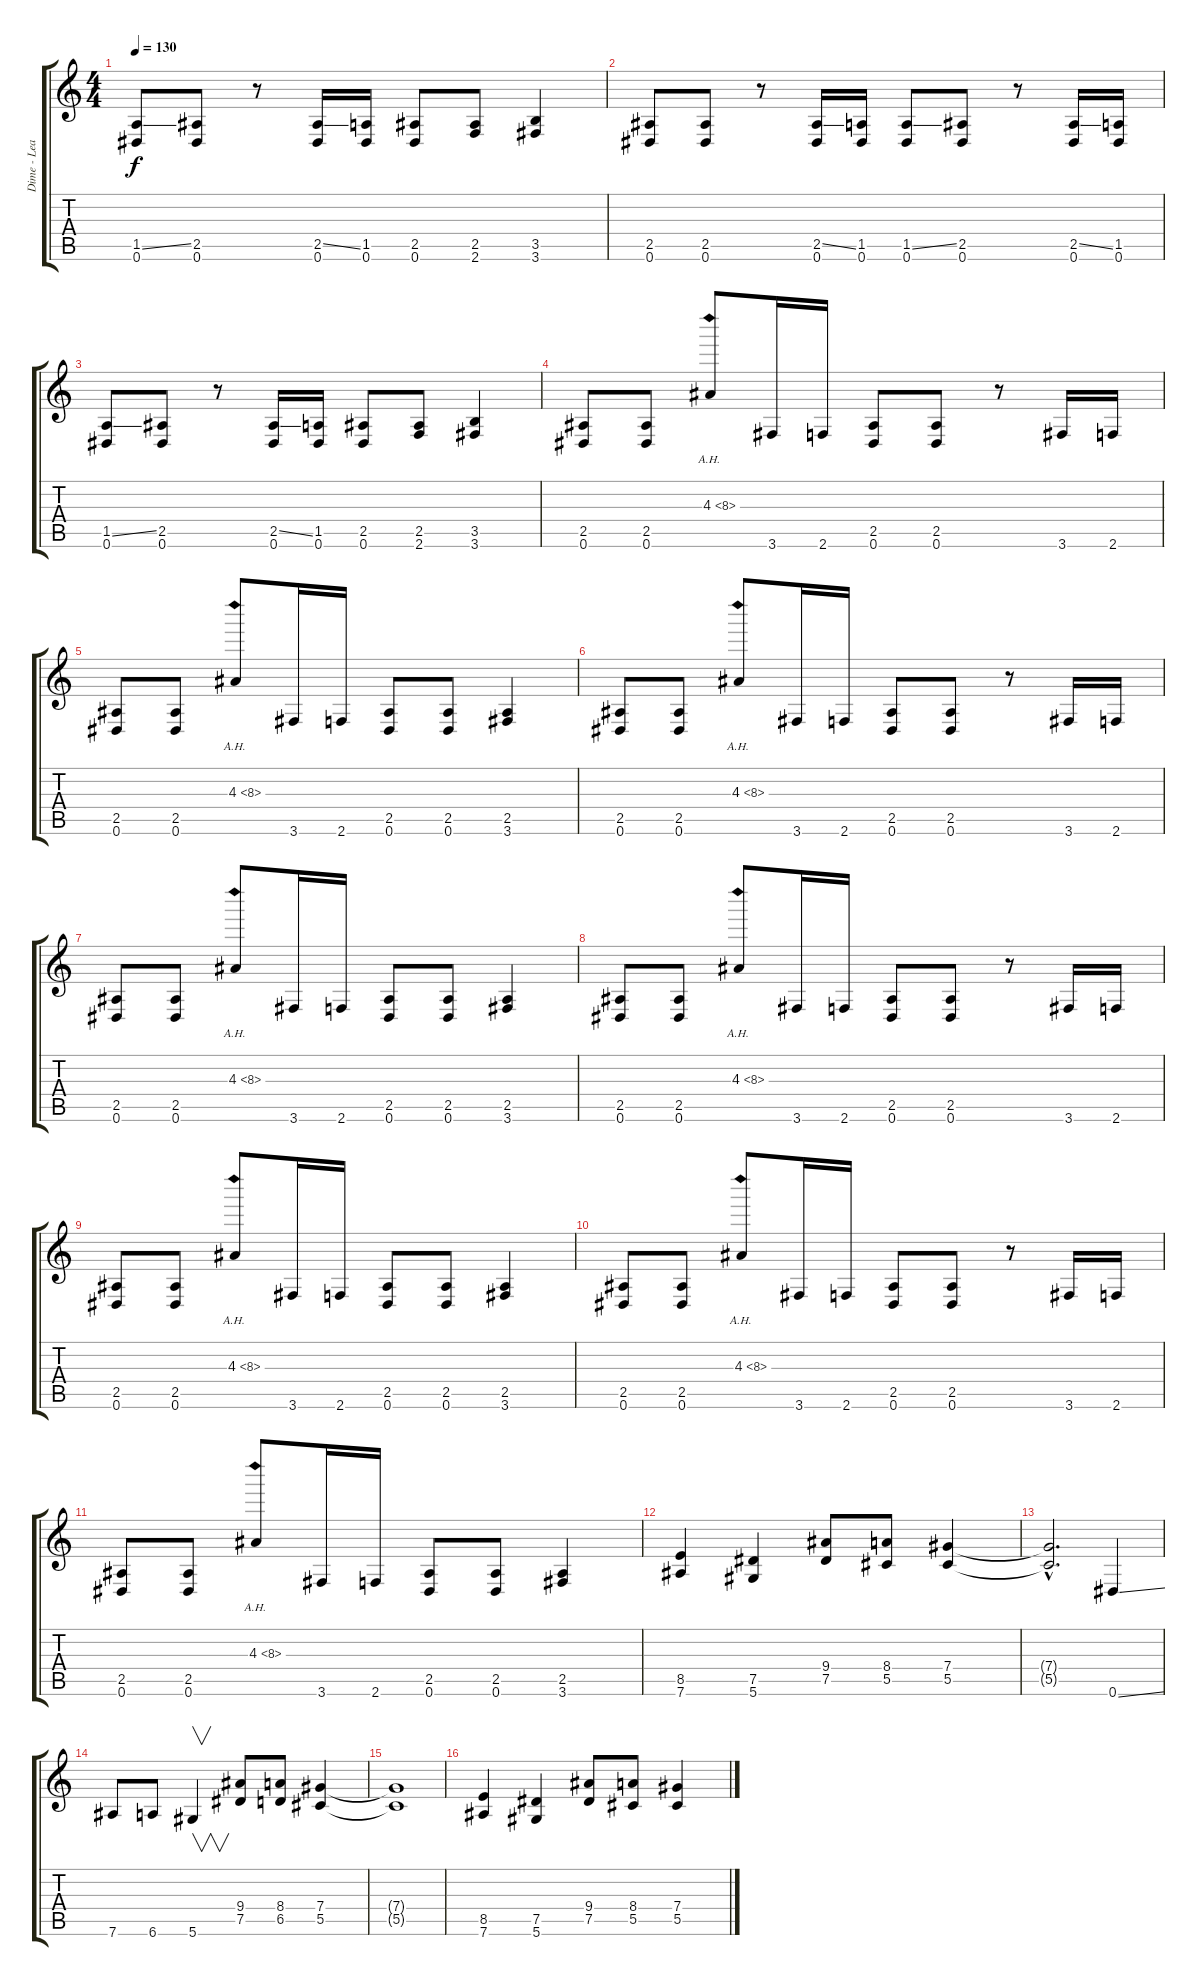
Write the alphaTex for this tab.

\track ("Dime - Lead Guitar" "Dime - Lea") {instrument overdrivenguitar}
\staff {score tabs}
\tuning (Eb4 Bb3 Gb3 Db3 Ab2 Eb2) {hide}
\ts (4 4)
\tempo 130
\clef g2
\ks c
(1.5{ss} 0.6).8{dy f} (2.5 0.6).8 r.8 (2.5{ss} 0.6).16 (1.5 0.6).16 (2.5 0.6).8 (2.5 2.6).8 (3.5 3.6).4 |
(2.5 0.6).8 (2.5 0.6).8 r.8 (2.5{ss} 0.6).16 (1.5 0.6).16 (1.5{ss} 0.6).8 (2.5 0.6).8 r.8 (2.5{ss} 0.6).16 (1.5 0.6).16 |
(1.5{ss} 0.6).8 (2.5 0.6).8 r.8 (2.5{ss} 0.6).16 (1.5 0.6).16 (2.5 0.6).8 (2.5 2.6).8 (3.5 3.6).4 |
(2.5 0.6).8 (2.5 0.6).8 4.3{ah 4}.8 3.6.16 2.6.16 (2.5 0.6).8 (2.5 0.6).8 r.8 3.6.16 2.6.16 |
(2.5 0.6).8 (2.5 0.6).8 4.3{ah 4}.8 3.6.16 2.6.16 (2.5 0.6).8 (2.5 0.6).8 (2.5 3.6).4 |
(2.5 0.6).8 (2.5 0.6).8 4.3{ah 4}.8 3.6.16 2.6.16 (2.5 0.6).8 (2.5 0.6).8 r.8 3.6.16 2.6.16 |
(2.5 0.6).8 (2.5 0.6).8 4.3{ah 4}.8 3.6.16 2.6.16 (2.5 0.6).8 (2.5 0.6).8 (2.5 3.6).4 |
(2.5 0.6).8 (2.5 0.6).8 4.3{ah 4}.8 3.6.16 2.6.16 (2.5 0.6).8 (2.5 0.6).8 r.8 3.6.16 2.6.16 |
(2.5 0.6).8 (2.5 0.6).8 4.3{ah 4}.8 3.6.16 2.6.16 (2.5 0.6).8 (2.5 0.6).8 (2.5 3.6).4 |
(2.5 0.6).8 (2.5 0.6).8 4.3{ah 4}.8 3.6.16 2.6.16 (2.5 0.6).8 (2.5 0.6).8 r.8 3.6.16 2.6.16 |
(2.5 0.6).8 (2.5 0.6).8 4.3{ah 4}.8 3.6.16 2.6.16 (2.5 0.6).8 (2.5 0.6).8 (2.5 3.6).4 |
(8.5 7.6).4 (7.5 5.6).4 (9.4 7.5).8 (8.4 5.5).8 (7.4 5.5).4 |
(7.4{hac t} 5.5{hac t}).2{d} 0.6{ss}.4 |
7.6.8 6.6.8 5.6.4{v} (9.4 7.5).8 (8.4 6.5).8 (7.4 5.5).4 |
(7.4{t} 5.5{t}).1 |
(8.5 7.6).4 (7.5 5.6).4 (9.4 7.5).8 (8.4 5.5).8 (7.4 5.5).4
